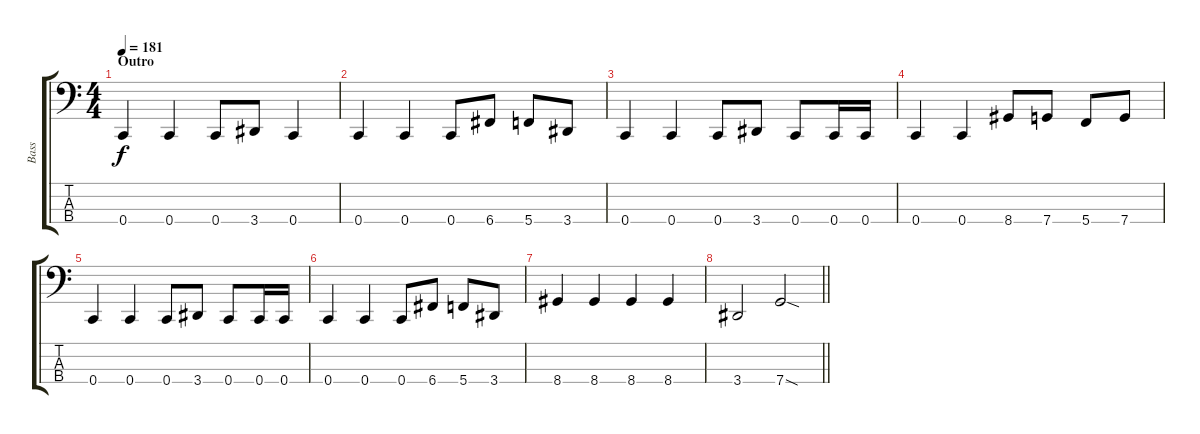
\track ("Bass" "Bass") {instrument electricbasspick}
\staff {score tabs}
\tuning (F2 C2 G1 C1) {hide}
\ts (4 4)
\section ("" "Outro")
\tempo 181
\clef f4
\ks c
0.4.4{dy f} 0.4.4 0.4.8 3.4.8 0.4.4 |
0.4.4 0.4.4 0.4.8 6.4.8 5.4.8 3.4.8 |
0.4.4 0.4.4 0.4.8 3.4.8 0.4.8 0.4.16 0.4.16 |
0.4.4 0.4.4 8.4.8 7.4.8 5.4.8 7.4.8 |
0.4.4 0.4.4 0.4.8 3.4.8 0.4.8 0.4.16 0.4.16 |
0.4.4 0.4.4 0.4.8 6.4.8 5.4.8 3.4.8 |
8.4.4 8.4.4 8.4.4 8.4.4 |
\barLineRight lightlight
3.4.2 7.4{sod}.2
